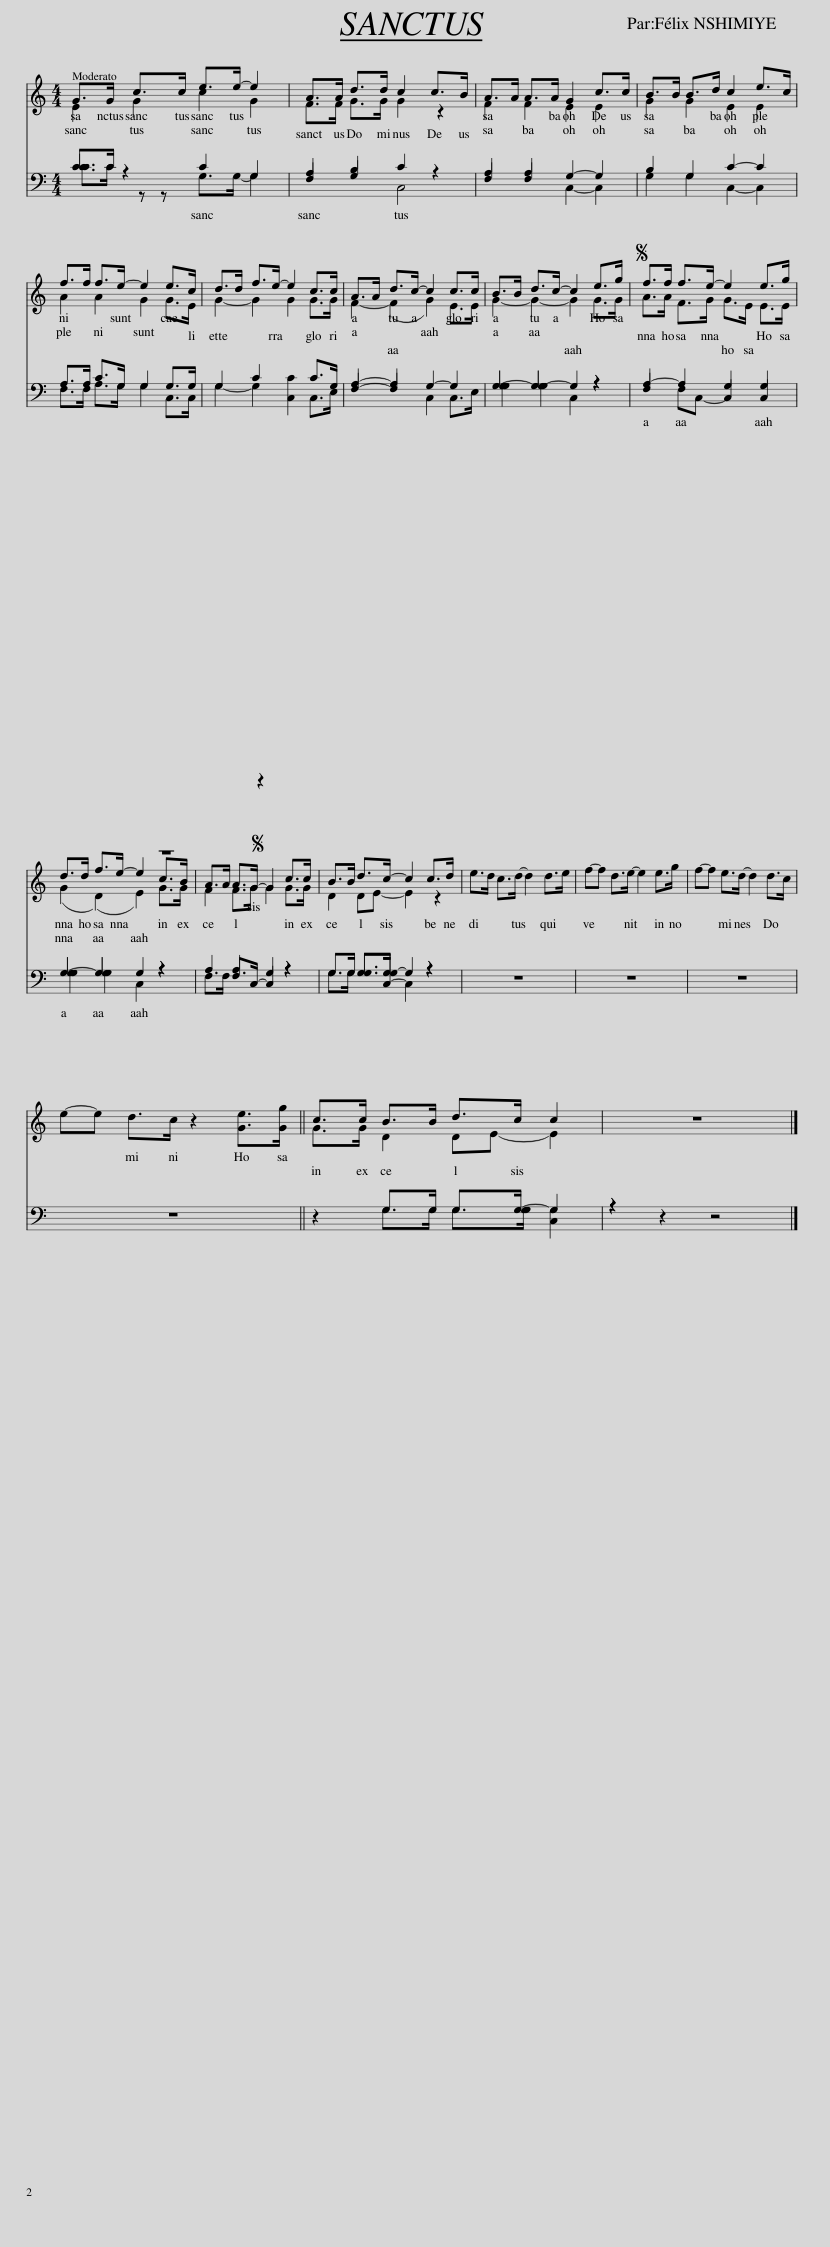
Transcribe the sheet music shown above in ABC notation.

X:1
%%score { ( 1 2 ) | ( 3 4 5 ) }
L:1/8
M:4/4
I:linebreak $
K:C
V:1 treble
V:2 treble
V:3 bass
V:4 bass
V:5 bass
V:1
 G>G c>c e>e- e2 | A>A d>d c2 c>B | A>A A>A G2 c>c | B>B B>d c2 e>c |$ f>f f>e- e2 e>c | %5
 d>d f>e- e2 c>c | A>A d>c- c2 c>c | B>B d>c- c2 e>g | f>f f>e- e2 e>g |$ d>d f>e- e2 c>B | %10
 A>A A>G- G2 c>c | B>B d>c- c2 c>d | e>d c>d- d2 d>e | f-f d>e- e2 e>g | f-f e>d- d2 d>c |$ %15
 e-e d>c z2 [Ge]>[Gg] || c>c B>B d>c c2 | z8 |] %18
V:2
 E2 G2 c2 G2 | F>F G>G G2 z2 | F2 F2 E2 E2 | G2 G2 E2 E2 |$ A2 A2 G2 G>E | %5
 G2- G2 G2 G>G | F2- (F2 G2) E>E | G2- G2- G2 G>G | A>A F>G G>E E>E |$ (G2 (D2) E2) G>G | %10
 F2 F>G G2 G>G | D2 DE- E2 z2 | x8 | x8 | x8 |$ %15
 x8 || G>G D2 DE- E2 | x8 |] %18
V:3
 C>C z2 G,>G,- G,2 | F,2 G,2 C,4 | F,2 F,2 C,2- C,2 | G,2 G,2 C,2- C,2 |$ z8 | %5
 z2 C2 [C,C]2 C,>E, | F,2- F,2 C,2 C,>E, | G,2- G,2 C,2 z2 | F,2 F,C,- C,2 C,2 |$ G,2- G,2 C,2 z2 | %10
 F,>F, F,>C,- C,2 z2 | G,>G, G,>[C,-G,] C,2 z2 | z8 | z8 | z8 |$ %15
 z8 || z2 G,>G, G,>[G,-G,] [C,G,]2 | z2 z2 z4 |] %18
V:4
 C2 x2 C2 x2 | A,2 B,2 C2 z2 | A,2 A,2 G,2- G,2 | B,2 G,2 C2- C2 |$ A,>A, C>G, G,2 G,>G, | %5
 G,2 x4 C>G, | A,2- A,2 G,2- G,2 | G,2 G,2- G,2 z2 | A,2- A,2 G,2 G,2 |$ G,2 G,2 G,2 z2 | %10
 A,2 A,2 G,2 z2 | G,>G, G,>G,- G,2 z2 | x8 | x8 | x8 |$ %15
 x8 || x2 G,>G, G,>G, G,2 | z2 x6 |] %18
V:5
 C>C z z x2 G,2 | x8 | x8 | x8 |$ F,>F, A,>G, G,2 C,>C, | %5
 G,2- G,2 x4 | x8 | G,2 G,2 x4 | x8 |$ G,2 G,2 x4 | %10
 x8 | x8 | x8 | x8 | x8 |$ %15
 x8 || x8 | x8 |] %18
